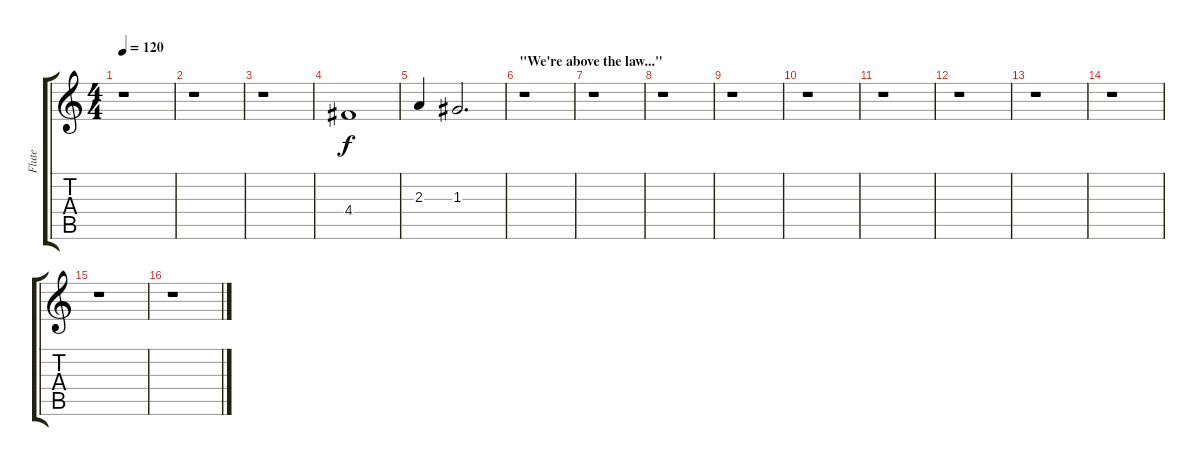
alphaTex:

\track ("Flute" "Flute") {instrument piccolo}
\staff {score tabs}
\tuning (E5 B4 G4 D4 A3 E3) {hide}
\ts (4 4)
\tempo 120
\clef g2
\ks c
r.1{dy mp} |
r.1 |
r.1 |
4.4.1{dy f} |
2.3.4 1.3.2{d} |
\section ("" "\"We're above the law...\"")
r.1 |
r.1 |
r.1 |
r.1 |
r.1 |
r.1 |
r.1 |
r.1 |
r.1 |
r.1 |
r.1
